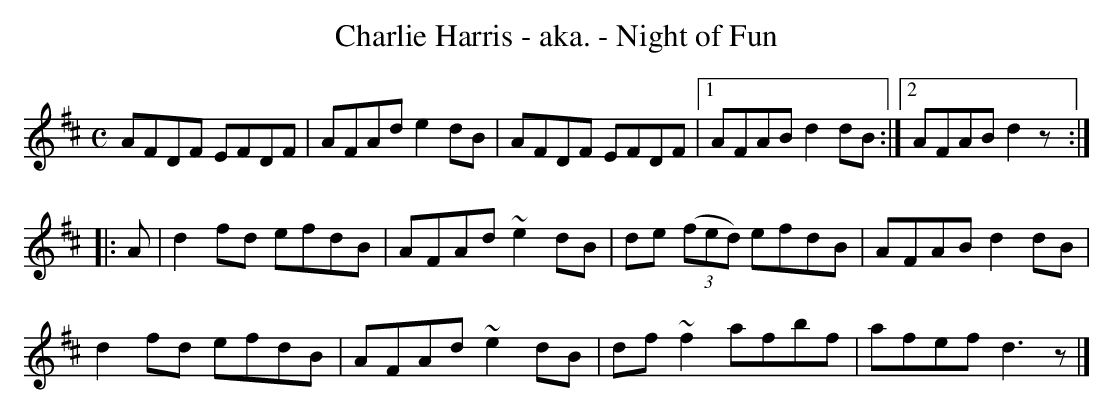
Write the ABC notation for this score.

X:1
T:Charlie Harris - aka. - Night of Fun
Q:333
M:C
K:D
AFDF EFDF|AFAd e2 dB|AFDF EFDF|[1AFAB d2 dB:|[2AFAB d2 z:|
|:A|d2 fd efdB|AFAd ~e2 dB|de (3(fed) efdB|AFAB d2 dB|
d2 fd efdB|AFAd ~e2 dB|df ~f2 afbf|afef d3 z|]
